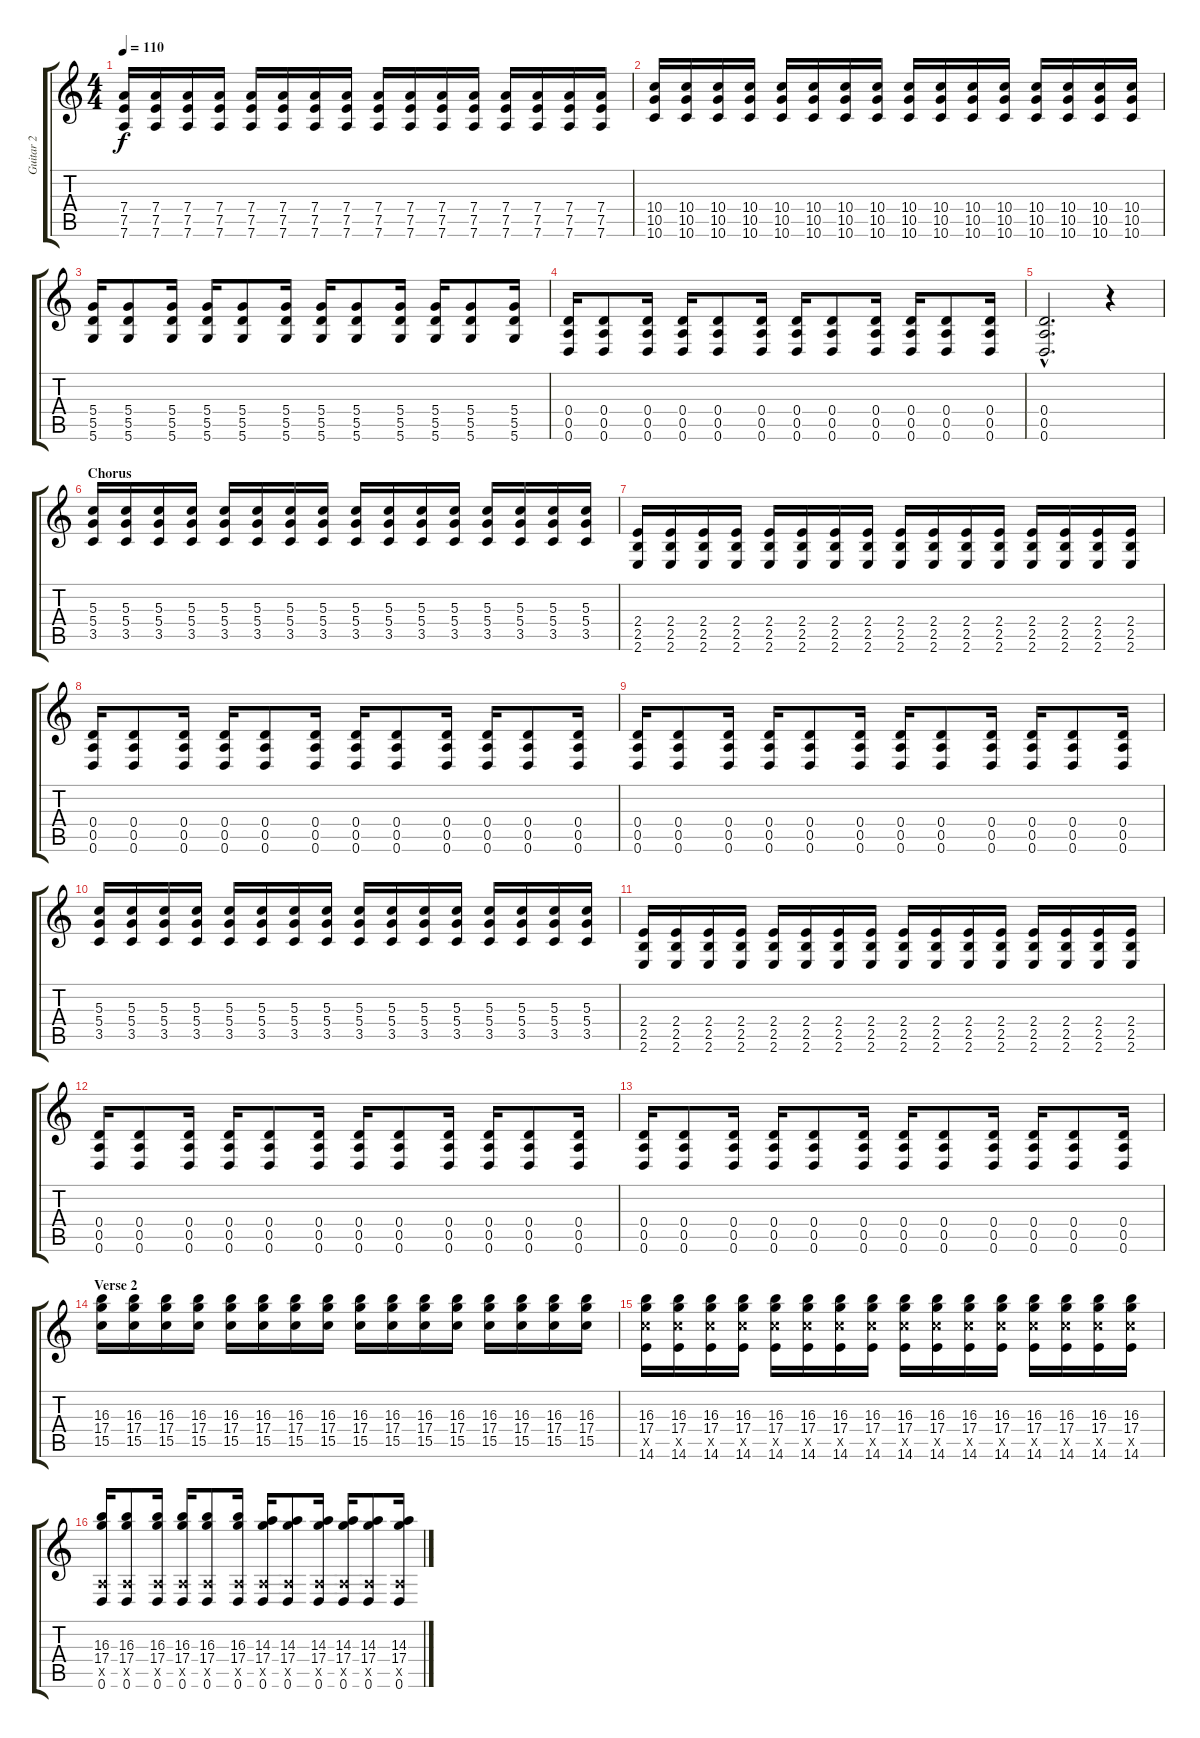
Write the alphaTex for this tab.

\track ("Guitar 2" "Guitar 2") {instrument acousticguitarnylon}
\staff {score tabs}
\tuning (E4 B3 G3 D3 A2 D2) {hide}
\ts (4 4)
\tempo 110
\clef g2
\ks c
(7.4 7.5 7.6).16{dy f instrument overdrivenguitar} (7.4 7.5 7.6).16 (7.4 7.5 7.6).16 (7.4 7.5 7.6).16 (7.4 7.5 7.6).16 (7.4 7.5 7.6).16 (7.4 7.5 7.6).16 (7.4 7.5 7.6).16 (7.4 7.5 7.6).16 (7.4 7.5 7.6).16 (7.4 7.5 7.6).16 (7.4 7.5 7.6).16 (7.4 7.5 7.6).16 (7.4 7.5 7.6).16 (7.4 7.5 7.6).16 (7.4 7.5 7.6).16 |
(10.4 10.5 10.6).16 (10.4 10.5 10.6).16 (10.4 10.5 10.6).16 (10.4 10.5 10.6).16 (10.4 10.5 10.6).16 (10.4 10.5 10.6).16 (10.4 10.5 10.6).16 (10.4 10.5 10.6).16 (10.4 10.5 10.6).16 (10.4 10.5 10.6).16 (10.4 10.5 10.6).16 (10.4 10.5 10.6).16 (10.4 10.5 10.6).16 (10.4 10.5 10.6).16 (10.4 10.5 10.6).16 (10.4 10.5 10.6).16 |
(5.4 5.5 5.6).16{instrument overdrivenguitar} (5.4 5.5 5.6).8 (5.4 5.5 5.6).16 (5.4 5.5 5.6).16 (5.4 5.5 5.6).8 (5.4 5.5 5.6).16 (5.4 5.5 5.6).16 (5.4 5.5 5.6).8 (5.4 5.5 5.6).16 (5.4 5.5 5.6).16 (5.4 5.5 5.6).8 (5.4 5.5 5.6).16 |
(0.4 0.5 0.6).16{instrument overdrivenguitar} (0.4 0.5 0.6).8 (0.4 0.5 0.6).16 (0.4 0.5 0.6).16 (0.4 0.5 0.6).8 (0.4 0.5 0.6).16 (0.4 0.5 0.6).16 (0.4 0.5 0.6).8 (0.4 0.5 0.6).16 (0.4 0.5 0.6).16 (0.4 0.5 0.6).8 (0.4 0.5 0.6).16 |
(0.4{hac} 0.5{hac} 0.6{hac}).2{d instrument overdrivenguitar} r.4 |
\section ("" "Chorus")
(5.3 5.4 3.5).16{instrument distortionguitar} (5.3 5.4 3.5).16 (5.3 5.4 3.5).16 (5.3 5.4 3.5).16 (5.3 5.4 3.5).16 (5.3 5.4 3.5).16 (5.3 5.4 3.5).16 (5.3 5.4 3.5).16 (5.3 5.4 3.5).16 (5.3 5.4 3.5).16 (5.3 5.4 3.5).16 (5.3 5.4 3.5).16 (5.3 5.4 3.5).16 (5.3 5.4 3.5).16 (5.3 5.4 3.5).16 (5.3 5.4 3.5).16 |
(2.4 2.5 2.6).16{instrument distortionguitar} (2.4 2.5 2.6).16 (2.4 2.5 2.6).16 (2.4 2.5 2.6).16 (2.4 2.5 2.6).16 (2.4 2.5 2.6).16 (2.4 2.5 2.6).16 (2.4 2.5 2.6).16 (2.4 2.5 2.6).16 (2.4 2.5 2.6).16 (2.4 2.5 2.6).16 (2.4 2.5 2.6).16 (2.4 2.5 2.6).16 (2.4 2.5 2.6).16 (2.4 2.5 2.6).16 (2.4 2.5 2.6).16 |
(0.4 0.5 0.6).16{instrument distortionguitar} (0.4 0.5 0.6).8 (0.4 0.5 0.6).16 (0.4 0.5 0.6).16 (0.4 0.5 0.6).8 (0.4 0.5 0.6).16 (0.4 0.5 0.6).16 (0.4 0.5 0.6).8 (0.4 0.5 0.6).16 (0.4 0.5 0.6).16 (0.4 0.5 0.6).8 (0.4 0.5 0.6).16 |
(0.4 0.5 0.6).16{instrument distortionguitar} (0.4 0.5 0.6).8 (0.4 0.5 0.6).16 (0.4 0.5 0.6).16 (0.4 0.5 0.6).8 (0.4 0.5 0.6).16 (0.4 0.5 0.6).16 (0.4 0.5 0.6).8 (0.4 0.5 0.6).16 (0.4 0.5 0.6).16 (0.4 0.5 0.6).8 (0.4 0.5 0.6).16 |
(5.3 5.4 3.5).16{instrument distortionguitar} (5.3 5.4 3.5).16 (5.3 5.4 3.5).16 (5.3 5.4 3.5).16 (5.3 5.4 3.5).16 (5.3 5.4 3.5).16 (5.3 5.4 3.5).16 (5.3 5.4 3.5).16 (5.3 5.4 3.5).16 (5.3 5.4 3.5).16 (5.3 5.4 3.5).16 (5.3 5.4 3.5).16 (5.3 5.4 3.5).16 (5.3 5.4 3.5).16 (5.3 5.4 3.5).16 (5.3 5.4 3.5).16 |
(2.4 2.5 2.6).16{instrument distortionguitar} (2.4 2.5 2.6).16 (2.4 2.5 2.6).16 (2.4 2.5 2.6).16 (2.4 2.5 2.6).16 (2.4 2.5 2.6).16 (2.4 2.5 2.6).16 (2.4 2.5 2.6).16 (2.4 2.5 2.6).16 (2.4 2.5 2.6).16 (2.4 2.5 2.6).16 (2.4 2.5 2.6).16 (2.4 2.5 2.6).16 (2.4 2.5 2.6).16 (2.4 2.5 2.6).16 (2.4 2.5 2.6).16 |
(0.4 0.5 0.6).16{instrument distortionguitar} (0.4 0.5 0.6).8 (0.4 0.5 0.6).16 (0.4 0.5 0.6).16 (0.4 0.5 0.6).8 (0.4 0.5 0.6).16 (0.4 0.5 0.6).16 (0.4 0.5 0.6).8 (0.4 0.5 0.6).16 (0.4 0.5 0.6).16 (0.4 0.5 0.6).8 (0.4 0.5 0.6).16 |
(0.4 0.5 0.6).16{instrument distortionguitar} (0.4 0.5 0.6).8 (0.4 0.5 0.6).16 (0.4 0.5 0.6).16 (0.4 0.5 0.6).8 (0.4 0.5 0.6).16 (0.4 0.5 0.6).16 (0.4 0.5 0.6).8 (0.4 0.5 0.6).16 (0.4 0.5 0.6).16 (0.4 0.5 0.6).8 (0.4 0.5 0.6).16 |
\section ("" "Verse 2")
(16.3 17.4 15.5).16{instrument acousticguitarnylon} (16.3 17.4 15.5).16 (16.3 17.4 15.5).16 (16.3 17.4 15.5).16 (16.3 17.4 15.5).16 (16.3 17.4 15.5).16 (16.3 17.4 15.5).16 (16.3 17.4 15.5).16 (16.3 17.4 15.5).16 (16.3 17.4 15.5).16 (16.3 17.4 15.5).16 (16.3 17.4 15.5).16 (16.3 17.4 15.5).16 (16.3 17.4 15.5).16 (16.3 17.4 15.5).16 (16.3 17.4 15.5).16 |
(16.3 17.4 15.5{x} 14.6).16 (16.3 17.4 15.5{x} 14.6).16 (16.3 17.4 15.5{x} 14.6).16 (16.3 17.4 15.5{x} 14.6).16 (16.3 17.4 15.5{x} 14.6).16 (16.3 17.4 15.5{x} 14.6).16 (16.3 17.4 15.5{x} 14.6).16 (16.3 17.4 15.5{x} 14.6).16 (16.3 17.4 15.5{x} 14.6).16 (16.3 17.4 15.5{x} 14.6).16 (16.3 17.4 15.5{x} 14.6).16 (16.3 17.4 15.5{x} 14.6).16 (16.3 17.4 15.5{x} 14.6).16 (16.3 17.4 15.5{x} 14.6).16 (16.3 17.4 15.5{x} 14.6).16 (16.3 17.4 15.5{x} 14.6).16 |
(16.3 17.4 0.5{x} 0.6).16 (16.3 17.4 0.5{x} 0.6).8 (16.3 17.4 0.5{x} 0.6).16 (16.3 17.4 0.5{x} 0.6).16 (16.3 17.4 0.5{x} 0.6).8 (16.3 17.4 0.5{x} 0.6).16 (14.3 17.4 0.5{x} 0.6).16 (14.3 17.4 0.5{x} 0.6).8 (14.3 17.4 0.5{x} 0.6).16 (14.3 17.4 0.5{x} 0.6).16 (14.3 17.4 0.5{x} 0.6).8 (14.3 17.4 0.5{x} 0.6).16
